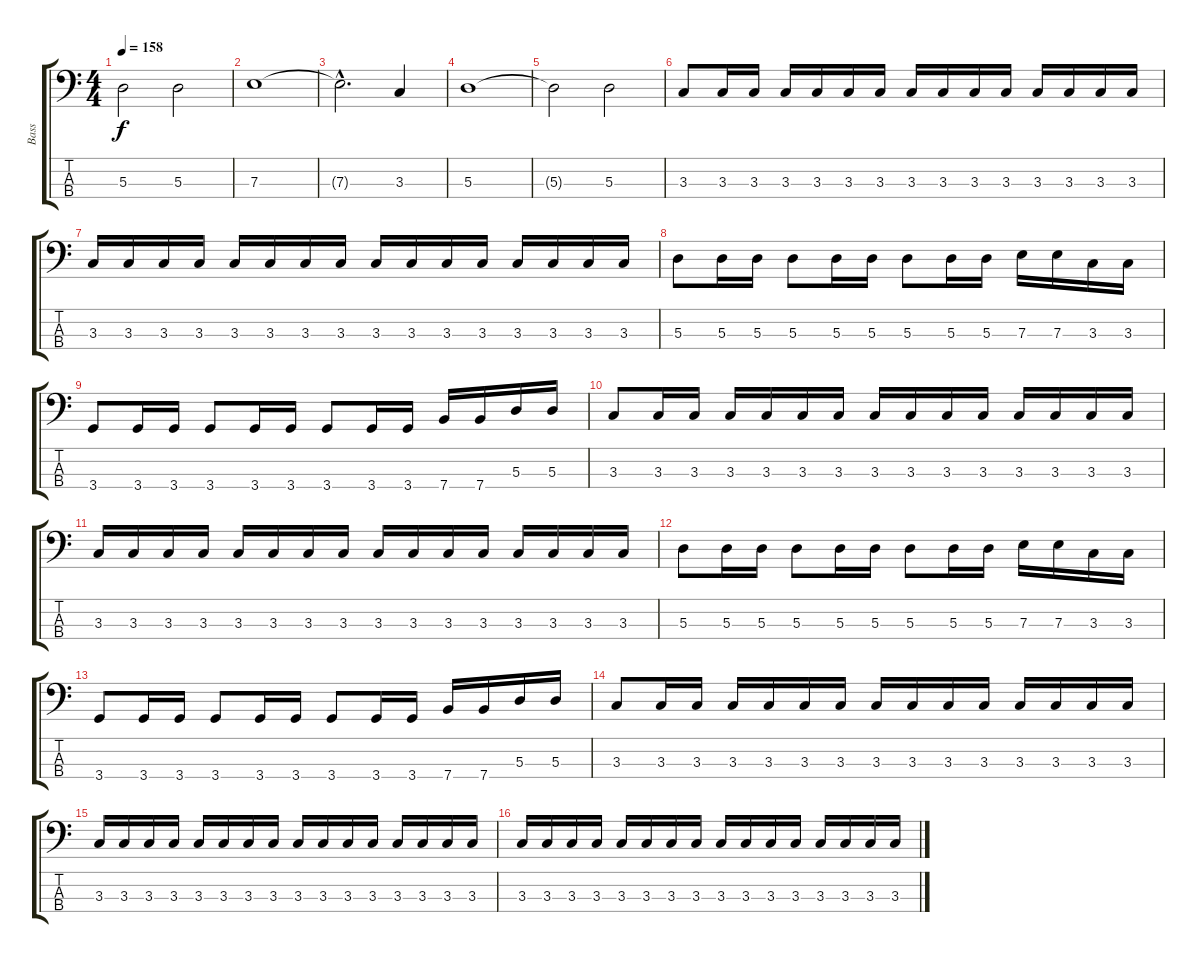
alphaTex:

\track ("Bass" "Bass") {instrument electricbassfinger}
\staff {score tabs}
\tuning (G2 D2 A1 E1) {hide}
\ts (4 4)
\tempo 158
\clef f4
\ks c
5.3{t}.2{dy f} 5.3.2 |
7.3.1 |
7.3{hac t}.2{d} 3.3.4 |
5.3.1 |
5.3{t}.2 5.3.2 |
3.3.8 3.3.16 3.3.16 3.3.16 3.3.16 3.3.16 3.3.16 3.3.16 3.3.16 3.3.16 3.3.16 3.3.16 3.3.16 3.3.16 3.3.16 |
3.3.16 3.3.16 3.3.16 3.3.16 3.3.16 3.3.16 3.3.16 3.3.16 3.3.16 3.3.16 3.3.16 3.3.16 3.3.16 3.3.16 3.3.16 3.3.16 |
5.3.8 5.3.16 5.3.16 5.3.8 5.3.16 5.3.16 5.3.8 5.3.16 5.3.16 7.3.16 7.3.16 3.3.16 3.3.16 |
3.4.8 3.4.16 3.4.16 3.4.8 3.4.16 3.4.16 3.4.8 3.4.16 3.4.16 7.4.16 7.4.16 5.3.16 5.3.16 |
3.3.8 3.3.16 3.3.16 3.3.16 3.3.16 3.3.16 3.3.16 3.3.16 3.3.16 3.3.16 3.3.16 3.3.16 3.3.16 3.3.16 3.3.16 |
3.3.16 3.3.16 3.3.16 3.3.16 3.3.16 3.3.16 3.3.16 3.3.16 3.3.16 3.3.16 3.3.16 3.3.16 3.3.16 3.3.16 3.3.16 3.3.16 |
5.3.8 5.3.16 5.3.16 5.3.8 5.3.16 5.3.16 5.3.8 5.3.16 5.3.16 7.3.16 7.3.16 3.3.16 3.3.16 |
3.4.8 3.4.16 3.4.16 3.4.8 3.4.16 3.4.16 3.4.8 3.4.16 3.4.16 7.4.16 7.4.16 5.3.16 5.3.16 |
3.3.8 3.3.16 3.3.16 3.3.16 3.3.16 3.3.16 3.3.16 3.3.16 3.3.16 3.3.16 3.3.16 3.3.16 3.3.16 3.3.16 3.3.16 |
3.3.16 3.3.16 3.3.16 3.3.16 3.3.16 3.3.16 3.3.16 3.3.16 3.3.16 3.3.16 3.3.16 3.3.16 3.3.16 3.3.16 3.3.16 3.3.16 |
3.3.16 3.3.16 3.3.16 3.3.16 3.3.16 3.3.16 3.3.16 3.3.16 3.3.16 3.3.16 3.3.16 3.3.16 3.3.16 3.3.16 3.3.16 3.3.16
